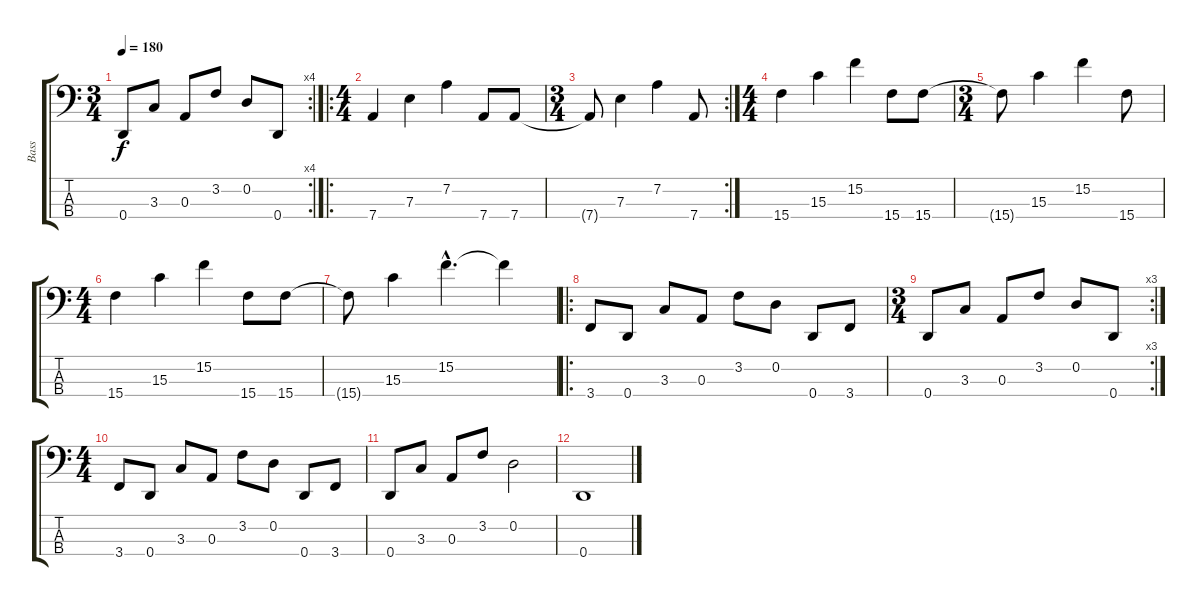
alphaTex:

\track ("Bass" "Bass") {instrument electricbassfinger}
\staff {score tabs}
\tuning (G2 D2 A1 D1) {hide}
\rc 4
\ts (3 4)
\tempo 180
\clef f4
\ks c
0.4.8{dy f} 3.3.8 0.3.8 3.2.8 0.2.8 0.4.8 |
\ro
\ts (4 4)
7.4.4 7.3.4 7.2.4 7.4.8 7.4.8 |
\rc 2
\ts (3 4)
7.4{t}.8 7.3.4 7.2.4 7.4.8 |
\ts (4 4)
15.4.4 15.3.4 15.2.4 15.4.8 15.4.8 |
\ts (3 4)
15.4{t}.8 15.3.4 15.2.4 15.4.8 |
\ts (4 4)
15.4.4 15.3.4 15.2.4 15.4.8 15.4.8 |
15.4{t}.8 15.3.4 15.2{hac}.4{d} 15.2{t}.4 |
\ro
3.4.8 0.4.8 3.3.8 0.3.8 3.2.8 0.2.8 0.4.8 3.4.8 |
\rc 3
\ts (3 4)
0.4.8 3.3.8 0.3.8 3.2.8 0.2.8 0.4.8 |
\ts (4 4)
3.4.8 0.4.8 3.3.8 0.3.8 3.2.8 0.2.8 0.4.8 3.4.8 |
0.4.8 3.3.8 0.3.8 3.2.8 0.2.2 |
0.4.1
